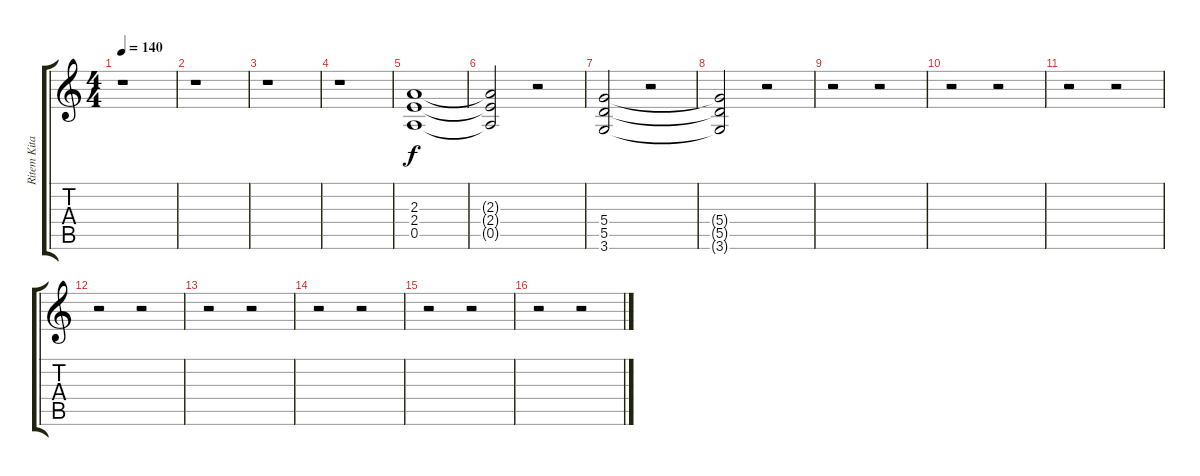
\track ("Ritem Kitara" "Ritem Kita") {instrument distortionguitar}
\staff {score tabs}
\tuning (E4 B3 G3 D3 A2 E2) {hide}
\ts (4 4)
\tempo 140
\clef g2
\ks c
r.1{dy f instrument distortionguitar} |
r.1 |
r.1 |
r.1 |
(2.3 2.4 0.5).1 |
(2.3{t} 2.4{t} 0.5{t}).2 r.2 |
(5.4 5.5 3.6).2 r.2 |
(5.4{t} 5.5{t} 3.6{t}).2 r.2 |
r.2 r.2 |
r.2 r.2 |
r.2 r.2 |
r.2 r.2 |
r.2 r.2 |
r.2 r.2 |
r.2 r.2 |
r.2 r.2
